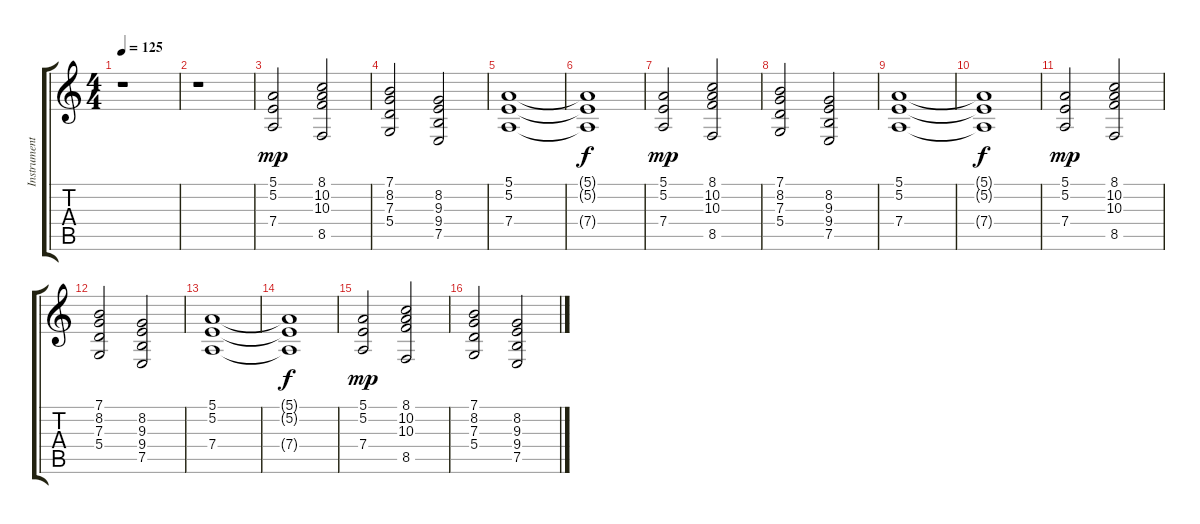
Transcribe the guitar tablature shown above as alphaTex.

\track ("Instrument 3" "Instrument") {instrument accordion}
\staff {score tabs}
\tuning (E4 B3 G3 D3 A2 E2) {hide}
\ts (4 4)
\tempo 125
\clef g2
\ks c
r.1{dy mp} |
r.1 |
(5.1 5.2 7.4).2 (8.1 10.2 10.3 8.5).2 |
(7.1 8.2 7.3 5.4).2 (8.2 9.3 9.4 7.5).2 |
(5.1 5.2 7.4).1 |
(5.1{t} 5.2{t} 7.4{t}).1{dy f} |
(5.1 5.2 7.4).2{dy mp} (8.1 10.2 10.3 8.5).2 |
(7.1 8.2 7.3 5.4).2 (8.2 9.3 9.4 7.5).2 |
(5.1 5.2 7.4).1 |
(5.1{t} 5.2{t} 7.4{t}).1{dy f} |
(5.1 5.2 7.4).2{dy mp} (8.1 10.2 10.3 8.5).2 |
(7.1 8.2 7.3 5.4).2 (8.2 9.3 9.4 7.5).2 |
(5.1 5.2 7.4).1 |
(5.1{t} 5.2{t} 7.4{t}).1{dy f} |
(5.1 5.2 7.4).2{dy mp} (8.1 10.2 10.3 8.5).2 |
(7.1 8.2 7.3 5.4).2 (8.2 9.3 9.4 7.5).2
